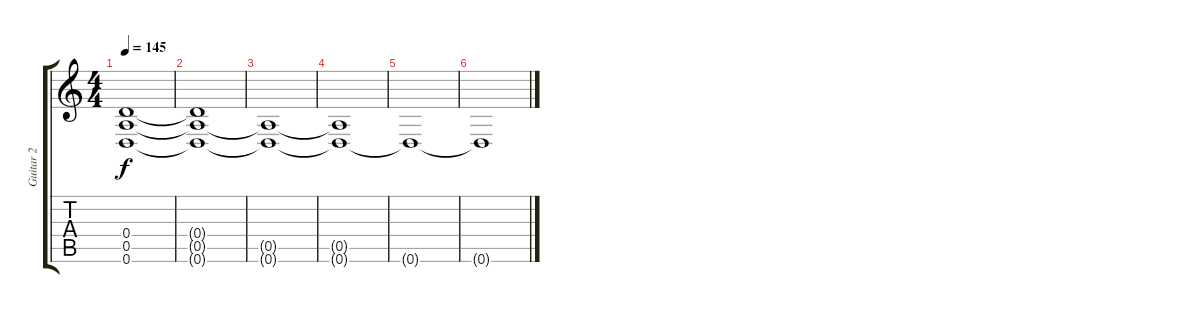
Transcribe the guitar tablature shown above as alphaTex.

\track ("Guitar 2" "Guitar 2") {instrument distortionguitar}
\staff {score tabs}
\tuning (E4 B3 G3 D3 A2 D2) {hide}
\ts (4 4)
\tempo 145
\clef g2
\ks c
(0.4 0.5 0.6).1{dy f} |
(0.4{t} 0.5{t} 0.6{t}).1 |
(0.5{t} 0.6{t}).1 |
(0.5{t} 0.6{t}).1 |
0.6{t}.1 |
0.6{t}.1
